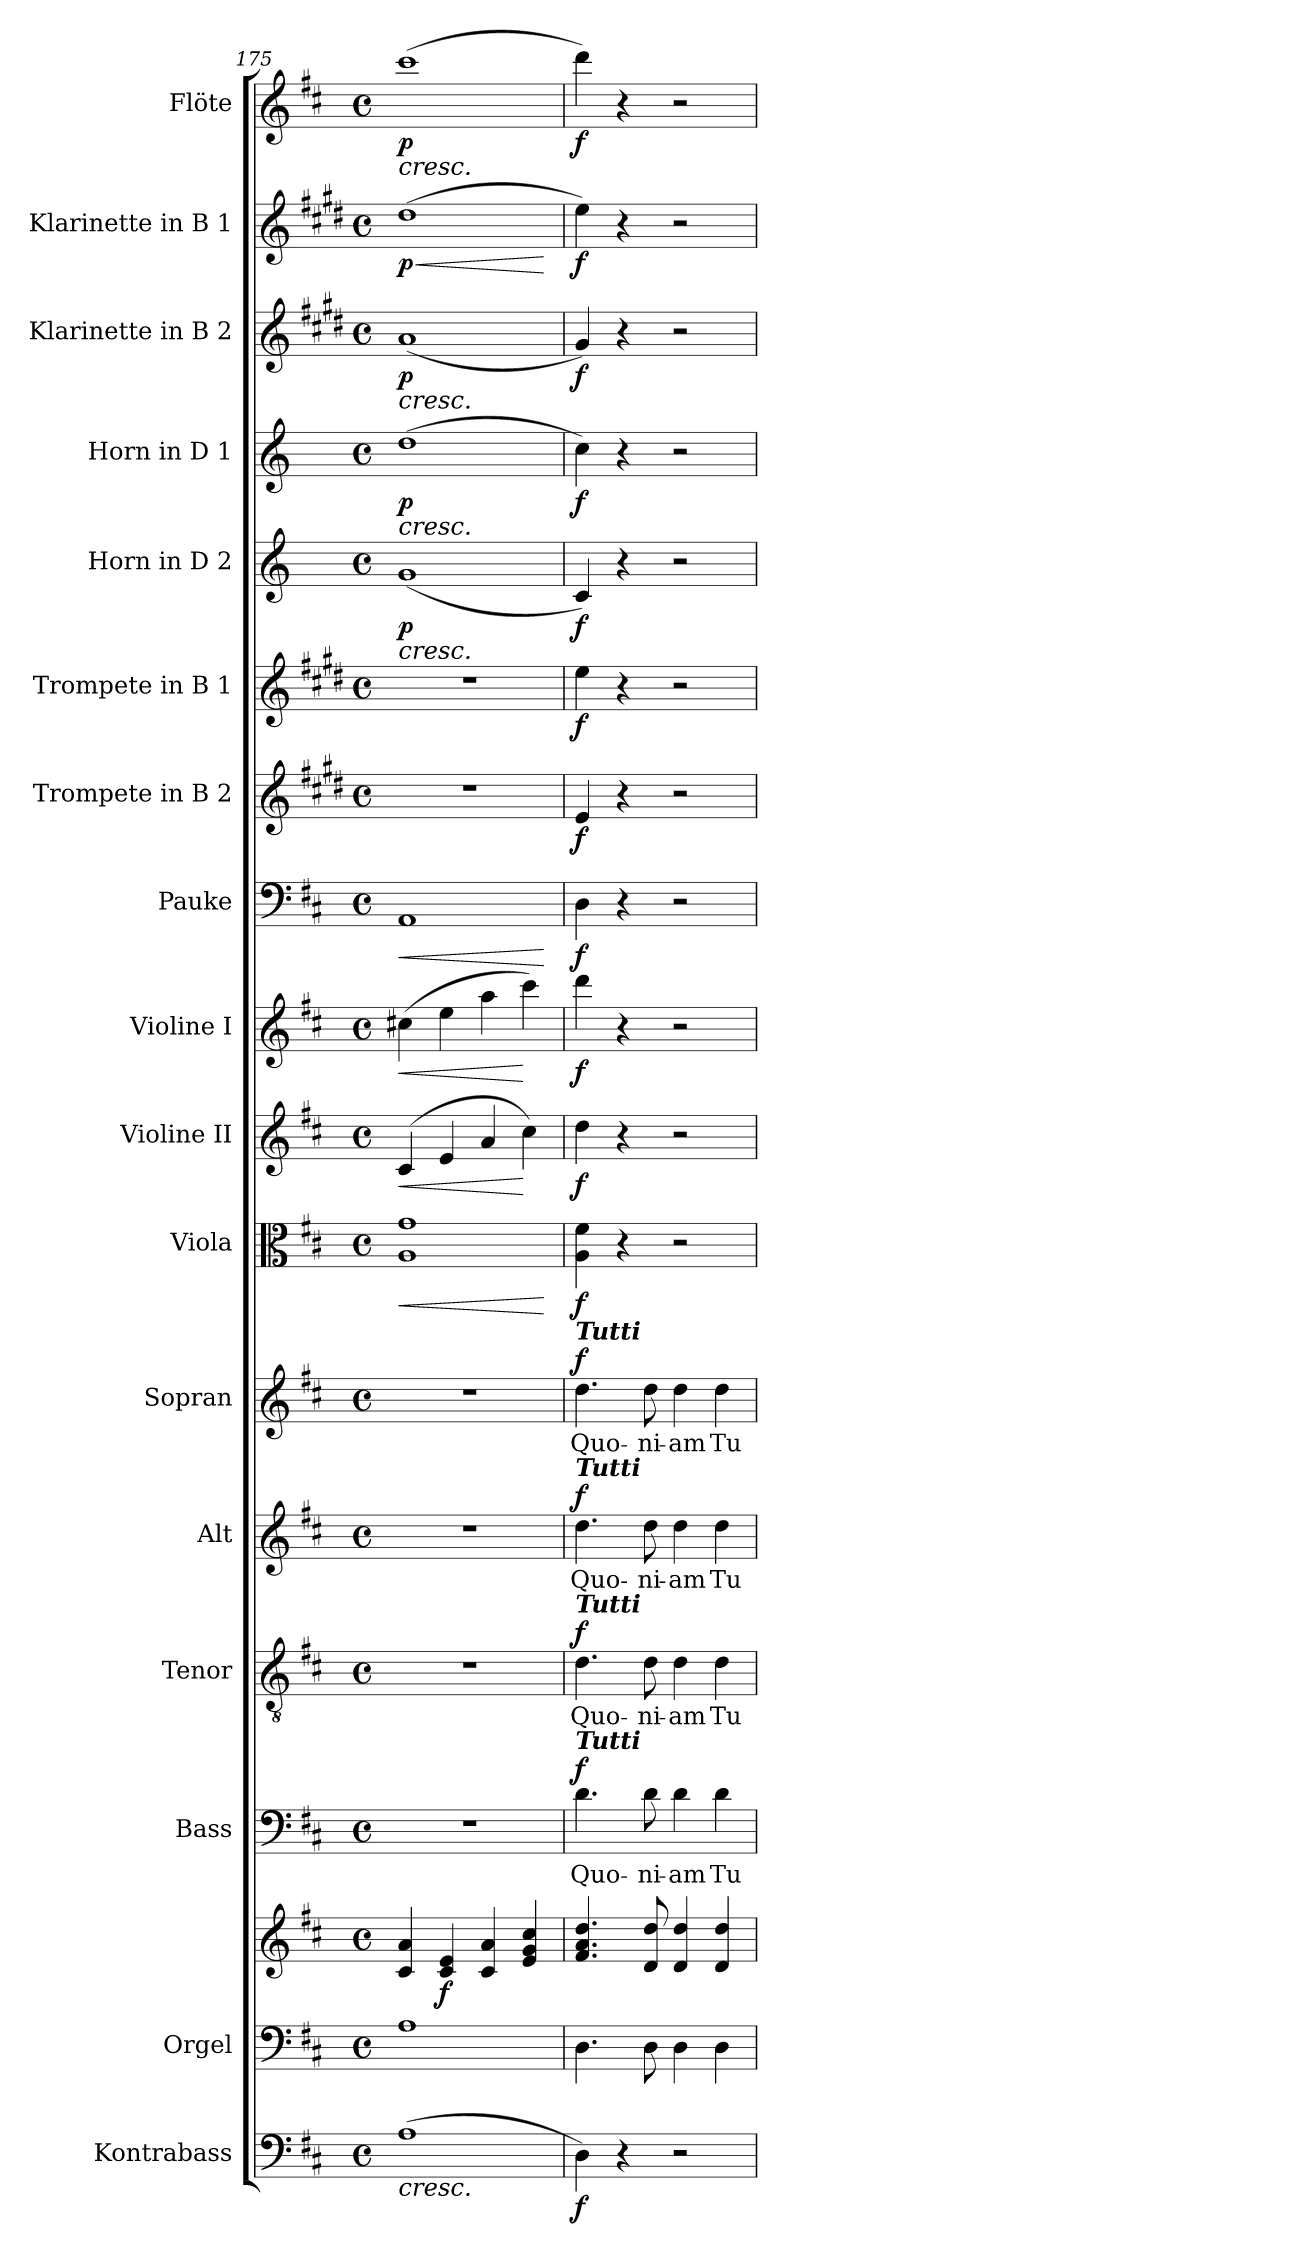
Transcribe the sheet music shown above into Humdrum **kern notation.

**kern	**dynam	**kern	**kern	**dynam	**kern	**text	**dynam	**kern	**text	**dynam	**kern	**text	**dynam	**kern	**text	**dynam	**kern	**dynam	**kern	**dynam	**kern	**dynam	**kern	**dynam	**kern	**dynam	**kern	**dynam	**kern	**dynam	**kern	**dynam	**kern	**dynam	**kern	**dynam	**kern	**dynam
*part17	*part17	*part16	*part16	*part16	*part15	*part15	*part15	*part14	*part14	*part14	*part13	*part13	*part13	*part12	*part12	*part12	*part11	*part11	*part10	*part10	*part9	*part9	*part8	*part8	*part7	*part7	*part6	*part6	*part5	*part5	*part4	*part4	*part3	*part3	*part2	*part2	*part1	*part1
*staff18	*staff18	*staff17	*staff16	*staff16/17	*staff15	*staff15	*staff15	*staff14	*staff14	*staff14	*staff13	*staff13	*staff13	*staff12	*staff12	*staff12	*staff11	*staff11	*staff10	*staff10	*staff9	*staff9	*staff8	*staff8	*staff7	*staff7	*staff6	*staff6	*staff5	*staff5	*staff4	*staff4	*staff3	*staff3	*staff2	*staff2	*staff1	*staff1
*I"Kontrabass	*	*I"Orgel	*	*	*I"Bass	*	*	*I"Tenor	*	*	*I"Alt	*	*	*I"Sopran	*	*	*I"Viola	*	*I"Violine II	*	*I"Violine I	*	*I"Pauke	*	*I"Trompete in B 2	*	*I"Trompete in B 1	*	*I"Horn in D 2	*	*I"Horn in D 1	*	*I"Klarinette in B 2	*	*I"Klarinette in B 1	*	*I"Flöte	*
*I'Kb.	*	*I'Org.	*	*	*I'B	*	*	*I'T	*	*	*I'A	*	*	*I'S	*	*	*I'Vla.	*	*I'Vl. II	*	*I'Vl. I	*	*I'Pk.	*	*I'Trp. 2	*	*I'Trp. 1	*	*I'Hrn. 2	*	*I'Hrn. 1	*	*I'Kl. 2	*	*I'Kl. 1	*	*I'Fl.	*
*clefF4	*	*clefF4	*clefG2	*	*clefF4	*	*	*clefGv2	*	*	*clefG2	*	*	*clefG2	*	*	*clefC3	*	*clefG2	*	*clefG2	*	*clefF4	*	*clefG2	*	*clefG2	*	*clefG2	*	*clefG2	*	*clefG2	*	*clefG2	*	*clefG2	*
*ITrd7c12	*	*	*	*	*	*	*	*	*	*	*	*	*	*	*	*	*	*	*	*	*	*	*	*	*ITrd1c2	*	*ITrd1c2	*	*ITrd-1c-2	*	*ITrd-1c-2	*	*ITrd1c2	*	*ITrd1c2	*	*	*
*k[f#c#]	*	*k[f#c#]	*k[f#c#]	*	*k[f#c#]	*	*	*k[f#c#]	*	*	*k[f#c#]	*	*	*k[f#c#]	*	*	*k[f#c#]	*	*k[f#c#]	*	*k[f#c#]	*	*k[f#c#]	*	*k[f#c#]	*	*k[f#c#]	*	*k[f#c#]	*	*k[f#c#]	*	*k[f#c#]	*	*k[f#c#]	*	*k[f#c#]	*
*D:	*	*D:	*D:	*	*D:	*	*	*D:	*	*	*D:	*	*	*D:	*	*	*D:	*	*D:	*	*D:	*	*D:	*	*D:	*	*D:	*	*D:	*	*D:	*	*D:	*	*D:	*	*D:	*
*M4/4	*	*M4/4	*M4/4	*	*M4/4	*	*	*M4/4	*	*	*M4/4	*	*	*M4/4	*	*	*M4/4	*	*M4/4	*	*M4/4	*	*M4/4	*	*M4/4	*	*M4/4	*	*M4/4	*	*M4/4	*	*M4/4	*	*M4/4	*	*M4/4	*
*met(c)	*	*met(c)	*met(c)	*	*met(c)	*	*	*met(c)	*	*	*met(c)	*	*	*met(c)	*	*	*met(c)	*	*met(c)	*	*met(c)	*	*met(c)	*	*met(c)	*	*met(c)	*	*met(c)	*	*met(c)	*	*met(c)	*	*met(c)	*	*met(c)	*
=175	=175	=175	=175	=175	=175	=175	=175	=175	=175	=175	=175	=175	=175	=175	=175	=175	=175	=175	=175	=175	=175	=175	=175	=175	=175	=175	=175	=175	=175	=175	=175	=175	=175	=175	=175	=175	=175	=175
!	!LO:HP:b	!	!	!	!	!	!	!	!	!	!	!	!	!	!	!	!	!LO:HP:b	!	!LO:HP:b	!	!LO:HP:b	!	!LO:HP:b	!	!	!	!	!	!LO:HP:b	!	!LO:HP:b	!	!LO:HP:b	!	!LO:HP:b	!	!LO:HP:b
!	!	!	!	!	!	!	!	!	!	!	!	!	!	!	!	!	!	!	!	!	!	!	!	!	!	!	!	!	!	!LO:DY:n=1:b	!	!LO:DY:n=1:b	!	!LO:DY:n=1:b	!	!LO:DY:n=1:b	!	!LO:DY:n=1:b
(>1AA	<	1A	4c#/ 4a/	.	1r	.	.	1r	.	.	1r	.	.	1r	.	.	1A 1g	<	(<4c#/	<	(>4cc#X\	<	1AA	<	1r	.	1r	.	(>1a	< p	(>1ee	< p	(<1g	< p	(>1cc#	< p	(>1ccc#	< p
!	!	!	!	!LO:DY:b	!	!	!	!	!	!	!	!	!	!	!	!	!	!	!	!	!	!	!	!	!	!	!	!	!	!	!	!	!	!	!	!	!	!
.	.	.	4c#/ 4e/	f	.	.	.	.	.	.	.	.	.	.	.	.	.	.	4e/	.	4ee\	.	.	.	.	.	.	.	.	.	.	.	.	.	.	.	.	.
.	.	.	4c#/ 4a/	.	.	.	.	.	.	.	.	.	.	.	.	.	.	.	4a/	.	4aa\	.	.	.	.	.	.	.	.	.	.	.	.	.	.	.	.	.
.	.	.	4e/ 4g/ 4cc#/	.	.	.	.	.	.	.	.	.	.	.	.	.	.	.	4cc#\)	[	4ccc#\)	[	.	.	.	.	.	.	.	.	.	.	.	.	.	.	.	.
.	.	.	.	.	.	.	.	.	.	.	.	.	.	.	.	.	.	[	.	.	.	.	.	[	.	.	.	.	.	.	.	.	.	.	.	[	.	.
=176	=176	=176	=176	=176	=176	=176	=176	=176	=176	=176	=176	=176	=176	=176	=176	=176	=176	=176	=176	=176	=176	=176	=176	=176	=176	=176	=176	=176	=176	=176	=176	=176	=176	=176	=176	=176	=176	=176
!	!	!	!	!	!	!	!	!	!	!	!	!	!	!LO:TX:a:Bi:t=Tutti	!	!	!	!	!	!	!	!	!	!	!	!	!	!	!	!	!	!	!	!	!	!	!	!
!	!	!	!	!	!	!	!	!	!	!	!LO:TX:a:Bi:t=Tutti	!	!	!	!	!	!	!	!	!	!	!	!	!	!	!	!	!	!	!	!	!	!	!	!	!	!	!
!	!	!	!	!	!	!	!	!LO:TX:a:Bi:t=Tutti	!	!	!	!	!	!	!	!	!	!	!	!	!	!	!	!	!	!	!	!	!	!	!	!	!	!	!	!	!	!
!	!	!	!	!	!LO:TX:a:Bi:t=Tutti	!	!	!	!	!	!	!	!	!	!	!	!	!	!	!	!	!	!	!	!	!	!	!	!	!	!	!	!	!	!	!	!	!
!	!LO:DY:b	!	!	!	!	!LO:LY:b	!LO:DY:a	!	!LO:LY:b	!LO:DY:a	!	!LO:LY:b	!LO:DY:a	!	!LO:LY:b	!LO:DY:a	!	!LO:DY:b	!	!LO:DY:b	!	!LO:DY:b	!	!LO:DY:b	!	!LO:DY:b	!	!LO:DY:b	!	!LO:DY:b	!	!LO:DY:b	!	!LO:DY:b	!	!LO:DY:b	!	!LO:DY:b
4DD\)	f	4.D\	4.f#/ 4.a/ 4.dd/	.	4.d\	Quo-	f	4.d\	Quo-	f	4.dd\	Quo-	f	4.dd\	Quo-	f	4A\ 4f#\	f	4dd\	f	4ddd\	f	4D\	f	4d/	f	4dd\	f	4d/)	f	4dd\)	f	4f#/)	f	4dd\)	f	4ddd\)	f
4r	[	.	.	.	.	.	.	.	.	.	.	.	.	.	.	.	4r	.	4r	.	4r	.	4r	.	4r	.	4r	.	4r	[	4r	[	4r	[	4r	.	4r	[
!	!	!	!	!	!	!LO:LY:b	!	!	!LO:LY:b	!	!	!LO:LY:b	!	!	!LO:LY:b	!	!	!	!	!	!	!	!	!	!	!	!	!	!	!	!	!	!	!	!	!	!	!
.	.	8D\	8d/ 8dd/	.	8d\	-ni-	.	8d\	-ni-	.	8dd\	-ni-	.	8dd\	-ni-	.	.	.	.	.	.	.	.	.	.	.	.	.	.	.	.	.	.	.	.	.	.	.
!	!	!	!	!	!	!LO:LY:b	!	!	!LO:LY:b	!	!	!LO:LY:b	!	!	!LO:LY:b	!	!	!	!	!	!	!	!	!	!	!	!	!	!	!	!	!	!	!	!	!	!	!
2r	.	4D\	4d/ 4dd/	.	4d\	-am	.	4d\	-am	.	4dd\	-am	.	4dd\	-am	.	2r	.	2r	.	2r	.	2r	.	2r	.	2r	.	2r	.	2r	.	2r	.	2r	.	2r	.
!	!	!	!	!	!	!LO:LY:b	!	!	!LO:LY:b	!	!	!LO:LY:b	!	!	!LO:LY:b	!	!	!	!	!	!	!	!	!	!	!	!	!	!	!	!	!	!	!	!	!	!	!
.	.	4D\	4d/ 4dd/	.	4d\	Tu	.	4d\	Tu	.	4dd\	Tu	.	4dd\	Tu	.	.	.	.	.	.	.	.	.	.	.	.	.	.	.	.	.	.	.	.	.	.	.
=	=	=	=	=	=	=	=	=	=	=	=	=	=	=	=	=	=	=	=	=	=	=	=	=	=	=	=	=	=	=	=	=	=	=	=	=	=	=
*-	*-	*-	*-	*-	*-	*-	*-	*-	*-	*-	*-	*-	*-	*-	*-	*-	*-	*-	*-	*-	*-	*-	*-	*-	*-	*-	*-	*-	*-	*-	*-	*-	*-	*-	*-	*-	*-	*-
